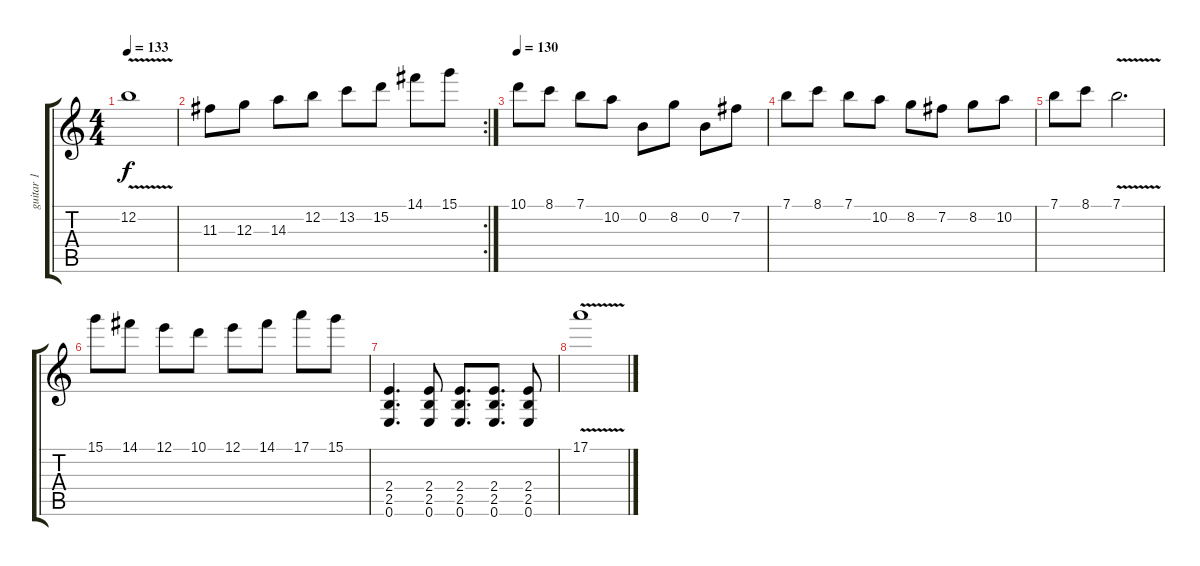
\track ("guitar 1" "guitar 1") {instrument distortionguitar}
\staff {score tabs}
\tuning (E4 B3 G3 D3 A2 E2) {hide}
\ts (4 4)
\tempo 133
\clef g2
\ks c
12.2{v}.1{dy f} |
\rc 2
11.3.8 12.3.8 14.3.8 12.2.8 13.2.8 15.2.8 14.1.8 15.1.8 |
\tempo 130
10.1.8 8.1.8 7.1.8 10.2.8 0.2.8 8.2.8 0.2.8 7.2.8 |
7.1.8 8.1.8 7.1.8 10.2.8 8.2.8 7.2.8 8.2.8 10.2.8 |
7.1.8 8.1.8 7.1{v}.2{d} |
15.1.8 14.1.8 12.1.8 10.1.8 12.1.8 14.1.8 17.1.8 15.1.8 |
(2.4 2.5 0.6).4{d} (2.4 2.5 0.6).8 (2.4 2.5 0.6).8{d} (2.4 2.5 0.6).8{d} (2.4 2.5 0.6).8 |
17.1{v}.1
